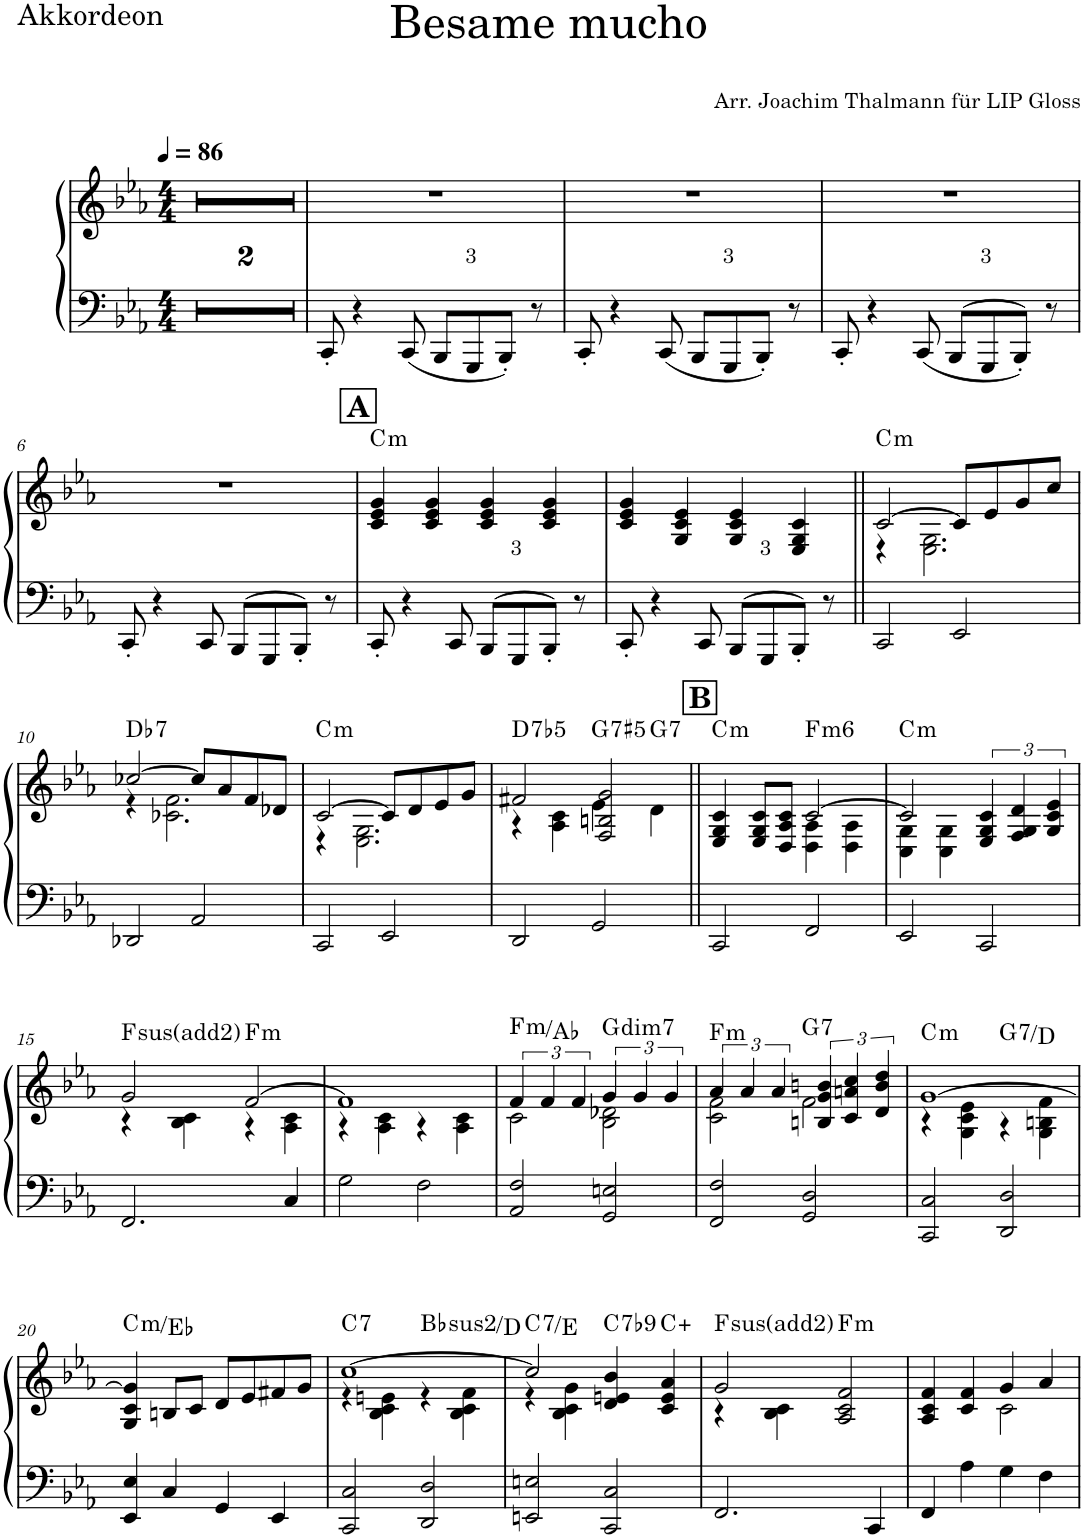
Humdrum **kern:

**kern	**kern	**harte
*part1	*part1	*part1
*staff2	*staff1	*
*I"Akkordeon	*	*
*clefF4	*clefG2	*
*k[b-e-a-]	*k[b-e-a-]	*
*M4/4	*M4/4	*
*MM86	*MM86	*
=1	=1	=1
1r	1r	.
=2	=2	=2
1r	1r	.
=3	=3	=3
8CC'/	1r	.
4r	.	.
8CC/	.	.
8BBB-/L	.	.
!LO:TX:a:t=3	!	!
8GGG/	.	.
8BBB-'/J	.	.
8r	.	.
=4	=4	=4
8CC'/	1r	.
4r	.	.
8CC/	.	.
8BBB-/L	.	.
!LO:TX:a:t=3	!	!
8GGG/	.	.
8BBB-'/J	.	.
8r	.	.
=5	=5	=5
8CC'/	1r	.
4r	.	.
8CC/	.	.
8BBB-/L	.	.
!LO:TX:a:t=3	!	!
8GGG/	.	.
8BBB-'/J	.	.
8r	.	.
!!LO:LB:g=z
=6	=6	=6
8CC'/	1r	.
4r	.	.
8CC/	.	.
8BBB-/L	.	.
8GGG/	.	.
8BBB-'/J	.	.
8r	.	.
!!LO:REH:place=s1:a:B:cj:fs=14:t=A
=7	=7	=7
!	!	!LO:H:kt=m
8CC'/	4c/ 4e-/ 4g/	C:min
4r	.	.
.	4c/ 4e-/ 4g/	.
8CC/	.	.
8BBB-/L	4c/ 4e-/ 4g/	.
!LO:TX:a:t=3	!	!
8GGG/	.	.
8BBB-'/J	4c/ 4e-/ 4g/	.
8r	.	.
=8	=8	=8
8CC'/	4c/ 4e-/ 4g/	.
4r	.	.
.	4G/ 4c/ 4e-/	.
8CC/	.	.
8BBB-/L	4G/ 4c/ 4e-/	.
!LO:TX:a:t=3	!	!
8GGG/	.	.
8BBB-'/J	4E-/ 4G/ 4c/	.
8r	.	.
=9||	=9||	=9||
*	*^	*
!	!	!	!LO:H:kt=m
2CC/	[2c/	4r	C:min
.	.	2.E-\ 2.G\	.
2EE-/	8c/L]	.	.
.	8e-/	.	.
.	8g/	.	.
.	8cc/J	.	.
!!LO:LB:g=z	!!
=10	=10	=10	=10
!	!	!	!LO:H:kt=7
2DD-X/	[2cc-X/	4r	Db:7
.	.	2.c-X\ 2.f\	.
2AA-/	8cc-/L]	.	.
.	8a-/	.	.
.	8f/	.	.
.	8d-X/J	.	.
=11	=11	=11	=11
!	!	!	!LO:H:kt=m
2CC/	[2c/	4r	C:min
.	.	2.E-\ 2.G\	.
2EE-/	8c/L]	.	.
.	8d/	.	.
.	8e-/	.	.
.	8g/J	.	.
=12	=12	=12	=12
!	!	!	!LO:H:kt=7
2DD/	2f#X/	4r	D:(3,b5,b7)
.	.	4A-\ 4c\	.
!	!	!	!LO:H:kt=7
2GG/	2F/ 2Bn/ 2g/	4e-\	G:(3,#5,b7)
!	!	!	!LO:H:kt=7
.	.	4d\	G:7
!!LO:REH:place=s1:a:B:cj:fs=14:t=B	!!
=13||	=13||	=13||	=13||
!	!	!	!LO:H:kt=m
2CC/	4E-/ 4G/ 4c/	2ryy	C:min
.	8E-/ 8G/ 8c/L	.	.
.	8D/ 8A-/ 8c/J	.	.
!	!	!	!LO:H:kt=m6
2FF/	[2c/	4D\ 4A-\	F:min6
.	.	4D\ 4A-\	.
=14	=14	=14	=14
!	!	!	!LO:H:kt=m
2EE-/	2c/]	4C\ 4G\	C:min
.	.	4C\ 4G\	.
2CC/	6E-/ 6G/ 6c/	2ryy	.
.	6F/ 6G/ 6d/	.	.
.	6G/ 6c/ 6e-/	.	.
!!LO:LB:g=z	!!
=15	=15	=15	=15
!	!	!	!LO:H:kt=2
2.FF/	2g/	4r	F:maj
.	.	4B-\ 4c\	.
!	!	!	!LO:H:kt=m
.	[2f/	4r	F:min
4C/	.	4A-\ 4c\	.
=16	=16	=16	=16
2G\	1f]	4r	.
.	.	4A-\ 4c\	.
2F\	.	4r	.
.	.	4A-\ 4c\	.
=17	=17	=17	=17
!	!	!	!LO:H:kt=m
2AA-/ 2F/	6f/	2c\	F:min/b3
.	6f/	.	.
.	6f/	.	.
!	!	!	!LO:H:kt=dim7
2GG/ 2En/	6g/	2B-\ 2d-X\	G:dim7
.	6g/	.	.
.	6g/	.	.
=18	=18	=18	=18
!	!	!	!LO:H:kt=m
2FF/ 2F/	6a-/	2c\ 2f\	F:min
.	6a-/	.	.
.	6a-/	.	.
!	!	!	!LO:H:kt=7
2GG/ 2D/	6Bn/ 6g/ 6bn/	2f\	G:7
.	6c/ 6an/ 6cc/	.	.
.	6d/ 6b/ 6dd/	.	.
=19	=19	=19	=19
!	!	!	!LO:H:kt=m
2CC/ 2C/	[1g	4r	C:min
.	.	4G\ 4c\ 4e-\	.
!	!	!	!LO:H:kt=7
2DD/ 2D/	.	4r	G:7/5
.	.	4G\ 4Bn\ 4f\	.
!!LO:LB:g=z
=20	=20	=20	=20
!	!	!	!LO:H:kt=m
*	*v	*v	*
4EE-/ 4E-/	4G/ 4c/ 4g/]	C:min/b3
4C/	8Bn/L	.
.	8c/J	.
4GG/	8d/L	.
.	8e-/	.
4EE-/	8f#X/	.
.	8g/J	.
=21	=21	=21
*	*^	*
!	!	!	!LO:H:kt=7
2CC/ 2C/	[1cc	4r	C:7
.	.	4B-\ 4c\ 4en\	.
!	!	!	!LO:H:kt=2
2DD/ 2D/	.	4r	Bb:(1,2,5)/3
.	.	4B-\ 4c\ 4f\	.
=22	=22	=22	=22
!	!	!	!LO:H:kt=7
2EEn/ 2En/	2cc/]	4r	C:7/3
.	.	4B-\ 4c\ 4g\	.
!	!	!	!LO:H:kt=7
2CC/ 2C/	4d/ 4en/ 4b-/	2ryy	C:7(b9)
.	4c/ 4e/ 4a-/	.	C:aug
=23	=23	=23	=23
!	!	!	!LO:H:kt=2
2.FF/	2g/	4r	F:maj
.	.	4B-\ 4c\	.
!	!	!	!LO:H:kt=m
.	2A-/ 2c/ 2f/	2ryy	F:min
4CC/	.	.	.
*	*v	*v	*
=	=	=
*-	*-	*-
